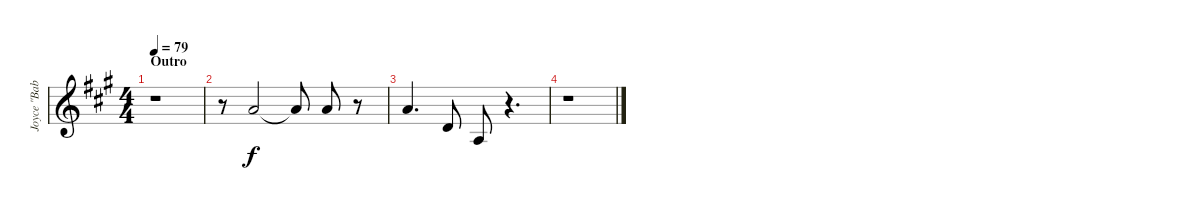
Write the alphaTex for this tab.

\track ("Joyce \"Baby Jean\" Kennedy" "Joyce \"Bab") {solo instrument lead6voice}
\staff {score}
\tuning (E4 B3 G3 D3 A2 E2) {hide}
\ts (4 4)
\section ("" "Outro")
\tempo 79
\clef g2
\ks a
r.1{dy f} |
r.8 10.2.2 10.2{t}.8 10.2.8 r.8 |
10.2{be (custom 0 0 10 4 20 4 30 0 40 0 50 4 60 4)}.4{d} 7.3.8 7.4.8 r.4{d} |
r.1
